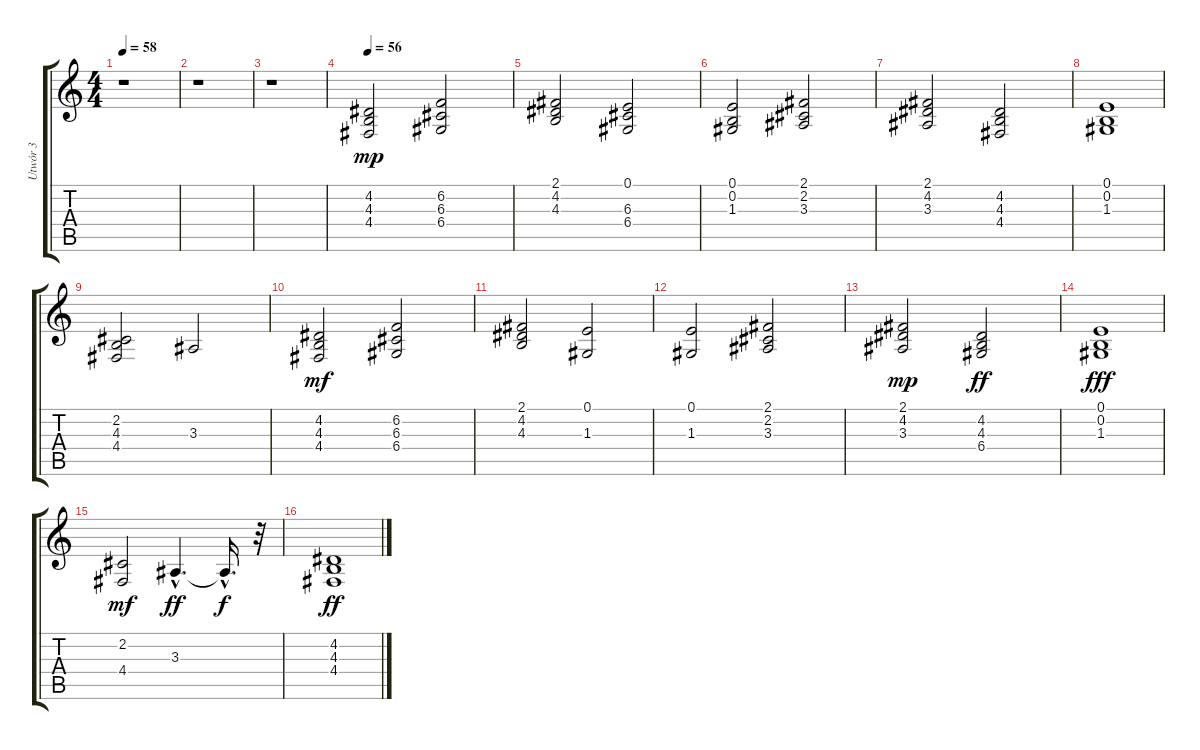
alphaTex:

\track ("Utwór 3" "Utwór 3") {instrument pad2warm}
\staff {score tabs}
\tuning (E4 B3 G3 D3 A2 E2) {hide}
\ts (4 4)
\tempo 58
\clef g2
\ks c
r.1{dy mp instrument pad2warm} |
r.1 |
r.1 |
\tempo 56
(4.2 4.3 4.4).2 (6.2 6.3 6.4).2 |
(2.1 4.2 4.3).2 (0.1 6.3 6.4).2 |
(0.1 0.2 1.3).2 (2.1 2.2 3.3).2 |
(2.1 4.2 3.3).2 (4.2 4.3 4.4).2 |
(0.1 0.2 1.3).1 |
(2.2 4.3 4.4).2 3.3.2 |
(4.2 4.3 4.4).2{dy mf} (6.2 6.3 6.4).2 |
(2.1 4.2 4.3).2 (0.1 1.3).2 |
(0.1 1.3).2 (2.1 2.2 3.3).2 |
(2.1 4.2 3.3).2{dy mp} (4.2 4.3 6.4).2{dy ff} |
(0.1 0.2 1.3).1{dy fff} |
(2.2 4.4).2{dy mf} 3.3{hac}.4{d dy ff} 3.3{hac t}.16{d dy f} r.32 |
(4.2 4.3 4.4).1{dy ff}
